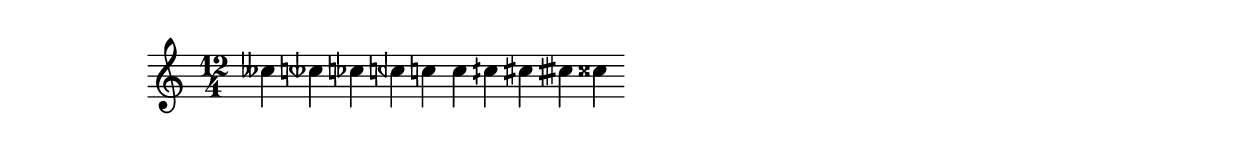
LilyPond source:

\header {

  texidoc = "Quarter tone notation is supported, including
    threequarters flat."
}
\version "2.7.39"
\layout { ragged-right = ##t }

\relative c'' {
  \time 12/4 
  ceses4
  ceseh
  ces
  ceh
  c
  c
  cih
  cis 
  cisih
  cisis
}
